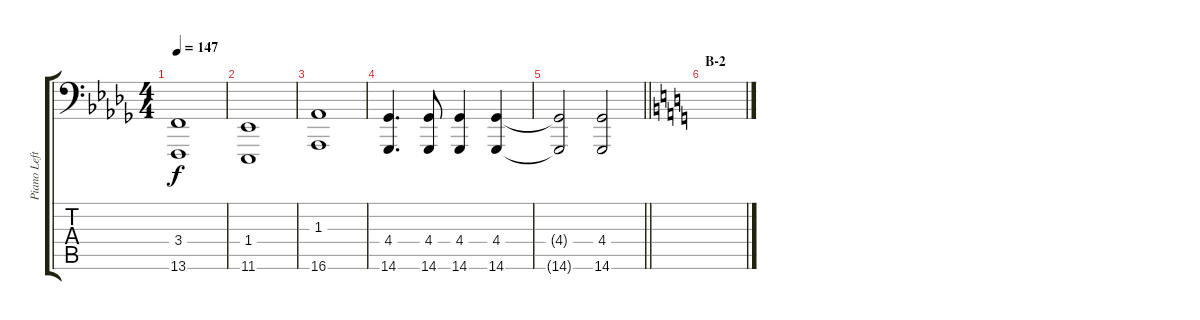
\track ("Piano Left (Kotobuki Tsumugi)" "Piano Left") {instrument acousticgrandpiano}
\staff {score tabs}
\tuning (E3 B2 G2 D2 A1 E0) {hide}
\ts (4 4)
\tempo 147
\clef f4
\ks db
(3.4 13.6).1{dy f} |
(1.4 11.6).1 |
(1.3 16.6).1 |
(4.4 14.6).4{d} (4.4 14.6).8 (4.4 14.6).4 (4.4 14.6).4 |
\barLineRight lightlight
(4.4{t} 14.6{t}).2 (4.4 14.6).2 |
\section ("" "B-2")
\ks c
